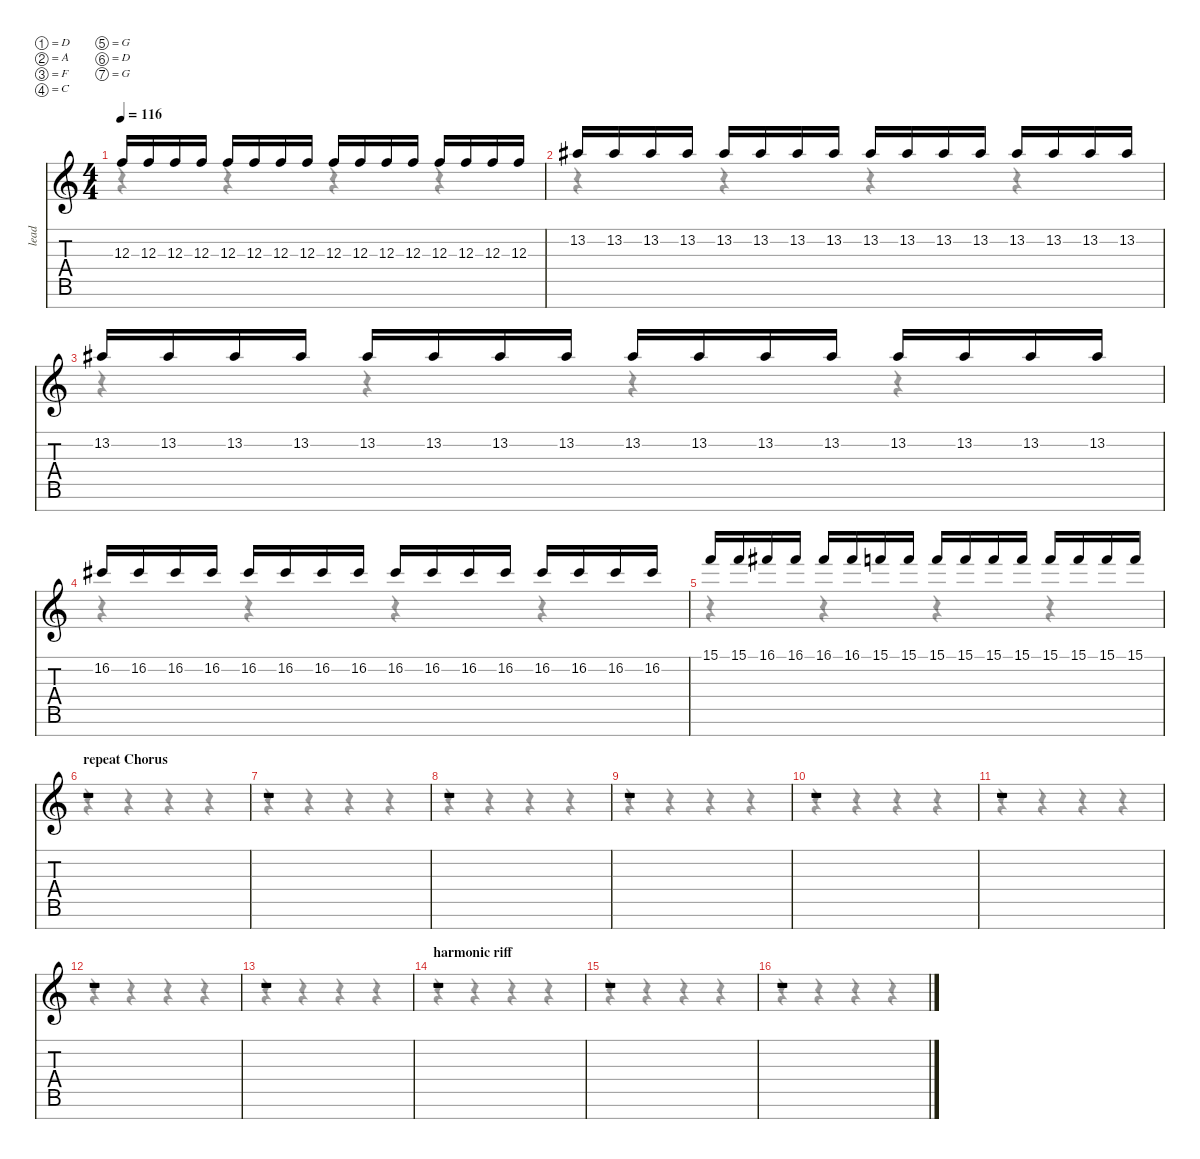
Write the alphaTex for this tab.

\defaultSystemsLayout 4
\hideDynamics
\bracketExtendMode nobrackets
\track ("Ambient lead" "lead") {instrument distortionguitar}
\staff {score tabs}
\tuning (D4 A3 F3 C3 G2 D2 G1)
\voice
\ts (4 4)
\tempo 116
\clef g2
\ks c
12.3.16{dy f} 12.3.16 12.3.16 12.3.16 12.3.16 12.3.16 12.3.16 12.3.16 12.3.16 12.3.16 12.3.16 12.3.16 12.3.16 12.3.16 12.3.16 12.3.16 |
13.2{acc #}.16 13.2{acc #}.16 13.2{acc #}.16 13.2{acc #}.16 13.2{acc #}.16 13.2{acc #}.16 13.2{acc #}.16 13.2{acc #}.16 13.2{acc #}.16 13.2{acc #}.16 13.2{acc #}.16 13.2{acc #}.16 13.2{acc #}.16 13.2{acc #}.16 13.2{acc #}.16 13.2{acc #}.16 |
13.2{acc #}.16 13.2{acc #}.16 13.2{acc #}.16 13.2{acc #}.16 13.2{acc #}.16 13.2{acc #}.16 13.2{acc #}.16 13.2{acc #}.16 13.2{acc #}.16 13.2{acc #}.16 13.2{acc #}.16 13.2{acc #}.16 13.2{acc #}.16 13.2{acc #}.16 13.2{acc #}.16 13.2{acc #}.16 |
16.2{acc #}.16 16.2{acc #}.16 16.2{acc #}.16 16.2{acc #}.16 16.2{acc #}.16 16.2{acc #}.16 16.2{acc #}.16 16.2{acc #}.16 16.2{acc #}.16 16.2{acc #}.16 16.2{acc #}.16 16.2{acc #}.16 16.2{acc #}.16 16.2{acc #}.16 16.2{acc #}.16 16.2{acc #}.16 |
15.1.16 15.1.16 16.1{acc #}.16 16.1{acc #}.16 16.1{acc #}.16 16.1{acc #}.16 15.1.16 15.1.16 15.1.16 15.1.16 15.1.16 15.1.16 15.1.16 15.1.16 15.1.16 15.1.16 |
\section ("" "repeat Chorus")
r.1 |
r.1 |
r.1 |
r.1 |
r.1 |
r.1 |
r.1 |
r.1 |
\section ("" "harmonic riff")
r.1 |
r.1 |
r.1
\voice
\clef g2
\ottava regular
\simile none
\ks c
r.4{dy mf} r.4 r.4 r.4 |
r.4 r.4 r.4 r.4 |
r.4 r.4 r.4 r.4 |
r.4 r.4 r.4 r.4 |
r.4 r.4 r.4 r.4 |
r.4 r.4 r.4 r.4 |
r.4 r.4 r.4 r.4 |
r.4 r.4 r.4 r.4 |
r.4 r.4 r.4 r.4 |
r.4 r.4 r.4 r.4 |
r.4 r.4 r.4 r.4 |
r.4 r.4 r.4 r.4 |
r.4 r.4 r.4 r.4 |
r.4 r.4 r.4 r.4 |
r.4 r.4 r.4 r.4 |
r.4 r.4 r.4 r.4
